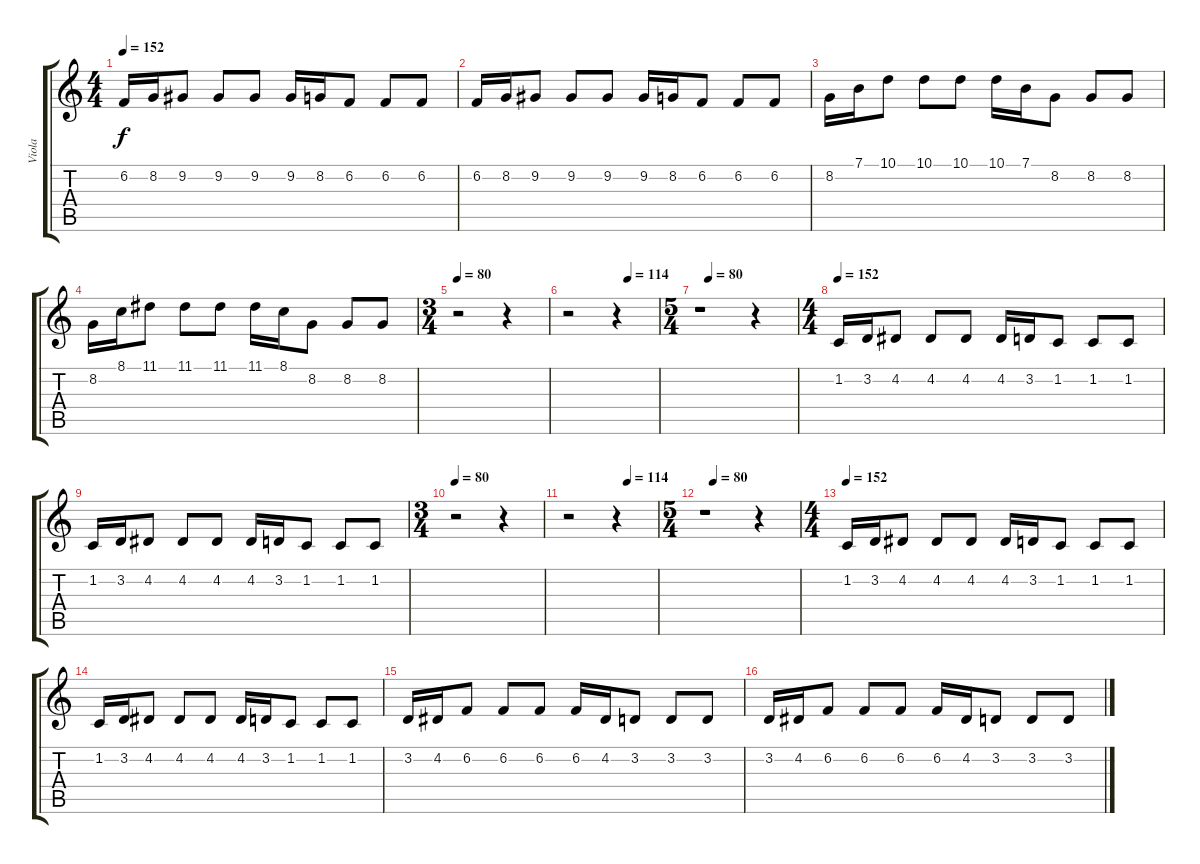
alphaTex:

\track ("Viola" "Viola") {instrument viola}
\staff {score tabs}
\tuning (E4 B3 G3 D3 A2 E2) {hide}
\ts (4 4)
\tempo 152
\clef g2
\ks c
6.2.16{dy f} 8.2.16 9.2.8 9.2.8 9.2.8 9.2.16 8.2.16 6.2.8 6.2.8 6.2.8 |
6.2.16 8.2.16 9.2.8 9.2.8 9.2.8 9.2.16 8.2.16 6.2.8 6.2.8 6.2.8 |
8.2.16 7.1.16 10.1.8 10.1.8 10.1.8 10.1.16 7.1.16 8.2.8 8.2.8 8.2.8 |
8.2.16 8.1.16 11.1.8 11.1.8 11.1.8 11.1.16 8.1.16 8.2.8 8.2.8 8.2.8 |
\ts (3 4)
\tempo 80
r.2 r.4 |
\tempo (114 0.6666666666666666)
r.2 r.4 |
\ts (5 4)
\tempo (80 0.1)
r.1 r.4 |
\ts (4 4)
\tempo 152
1.2.16 3.2.16 4.2.8 4.2.8 4.2.8 4.2.16 3.2.16 1.2.8 1.2.8 1.2.8 |
1.2.16 3.2.16 4.2.8 4.2.8 4.2.8 4.2.16 3.2.16 1.2.8 1.2.8 1.2.8 |
\ts (3 4)
\tempo 80
r.2 r.4 |
\tempo (114 0.6666666666666666)
r.2 r.4 |
\ts (5 4)
\tempo (80 0.1)
r.1 r.4 |
\ts (4 4)
\tempo 152
1.2.16 3.2.16 4.2.8 4.2.8 4.2.8 4.2.16 3.2.16 1.2.8 1.2.8 1.2.8 |
1.2.16 3.2.16 4.2.8 4.2.8 4.2.8 4.2.16 3.2.16 1.2.8 1.2.8 1.2.8 |
3.2.16 4.2.16 6.2.8 6.2.8 6.2.8 6.2.16 4.2.16 3.2.8 3.2.8 3.2.8 |
3.2.16 4.2.16 6.2.8 6.2.8 6.2.8 6.2.16 4.2.16 3.2.8 3.2.8 3.2.8
